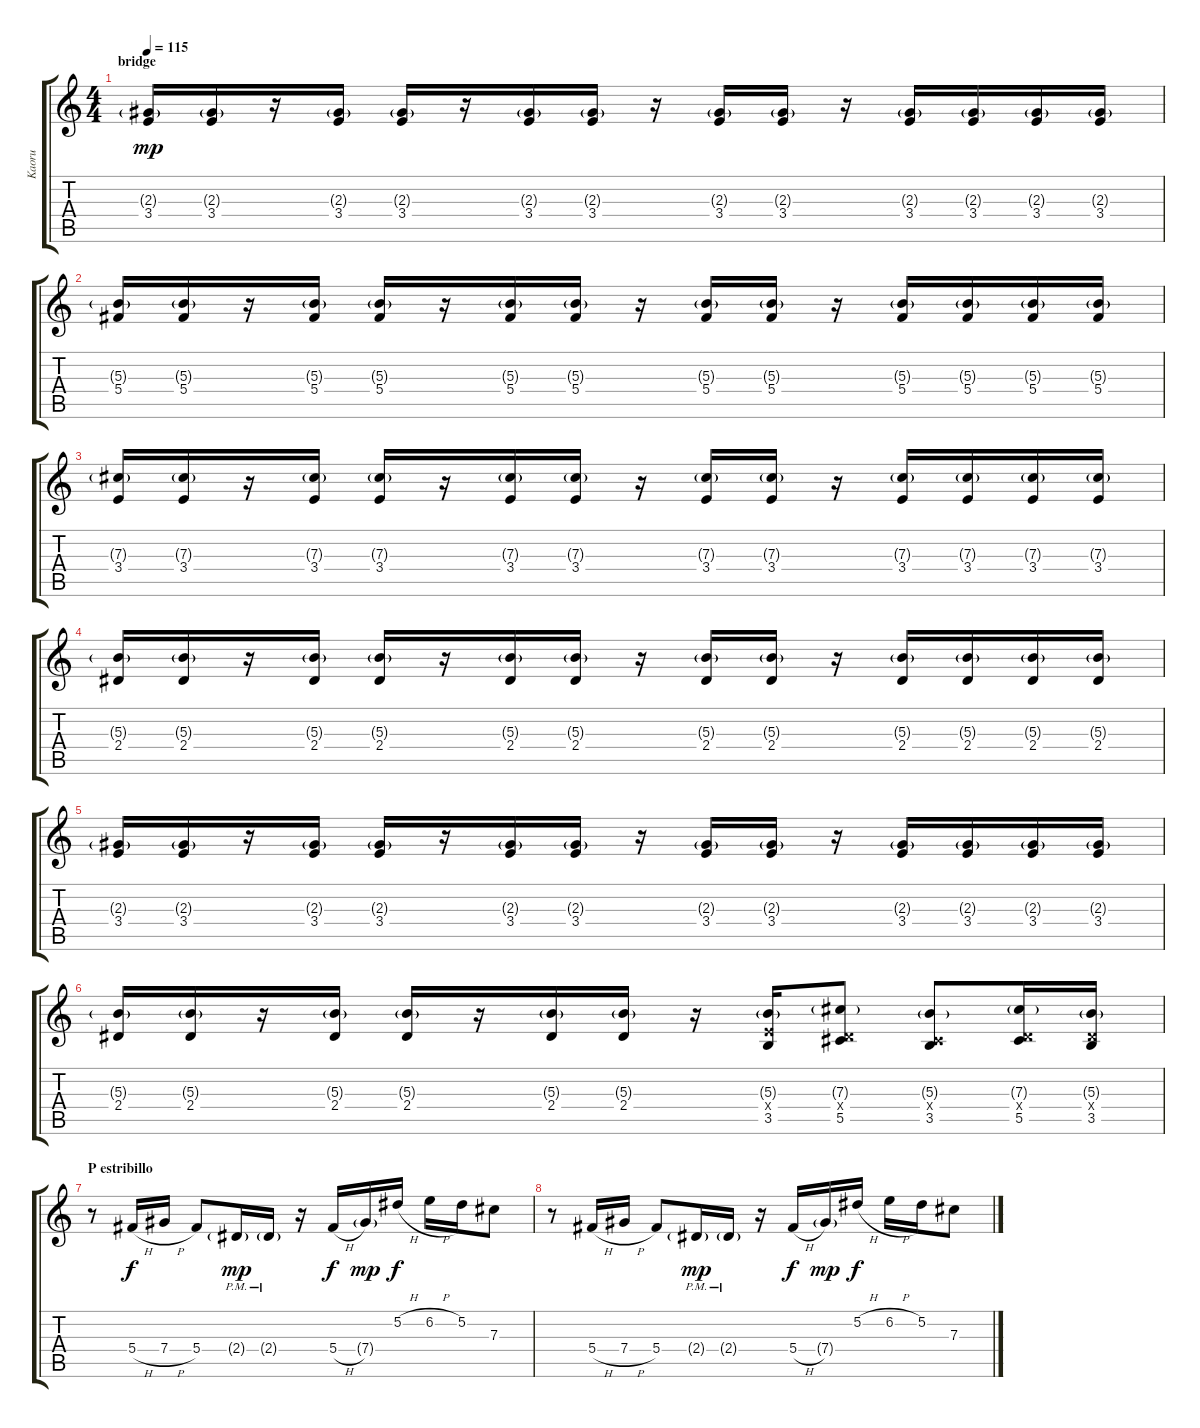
\track ("Kaoru" "Kaoru") {instrument overdrivenguitar}
\staff {score tabs}
\tuning (Eb4 Bb3 Gb3 Db3 Ab2 Db2) {hide}
\ts (4 4)
\section ("" "bridge")
\tempo 115
\clef g2
\ks c
(2.3{g} 3.4).16{dy mp volume 11} (2.3{g} 3.4).16 r.16 (2.3{g} 3.4).16 (2.3{g} 3.4).16 r.16 (2.3{g} 3.4).16 (2.3{g} 3.4).16 r.16 (2.3{g} 3.4).16 (2.3{g} 3.4).16 r.16 (2.3{g} 3.4).16 (2.3{g} 3.4).16 (2.3{g} 3.4).16 (2.3{g} 3.4).16 |
(5.3{g} 5.4).16 (5.3{g} 5.4).16 r.16 (5.3{g} 5.4).16 (5.3{g} 5.4).16 r.16 (5.3{g} 5.4).16 (5.3{g} 5.4).16 r.16 (5.3{g} 5.4).16 (5.3{g} 5.4).16 r.16 (5.3{g} 5.4).16 (5.3{g} 5.4).16 (5.3{g} 5.4).16 (5.3{g} 5.4).16 |
(7.3{g} 3.4).16 (7.3{g} 3.4).16 r.16 (7.3{g} 3.4).16 (7.3{g} 3.4).16 r.16 (7.3{g} 3.4).16 (7.3{g} 3.4).16 r.16 (7.3{g} 3.4).16 (7.3{g} 3.4).16 r.16 (7.3{g} 3.4).16 (7.3{g} 3.4).16 (7.3{g} 3.4).16 (7.3{g} 3.4).16 |
(5.3{g} 2.4).16 (5.3{g} 2.4).16 r.16 (5.3{g} 2.4).16 (5.3{g} 2.4).16 r.16 (5.3{g} 2.4).16 (5.3{g} 2.4).16 r.16 (5.3{g} 2.4).16 (5.3{g} 2.4).16 r.16 (5.3{g} 2.4).16 (5.3{g} 2.4).16 (5.3{g} 2.4).16 (5.3{g} 2.4).16 |
(2.3{g} 3.4).16 (2.3{g} 3.4).16 r.16 (2.3{g} 3.4).16 (2.3{g} 3.4).16 r.16 (2.3{g} 3.4).16 (2.3{g} 3.4).16 r.16 (2.3{g} 3.4).16 (2.3{g} 3.4).16 r.16 (2.3{g} 3.4).16 (2.3{g} 3.4).16 (2.3{g} 3.4).16 (2.3{g} 3.4).16 |
(5.3{g} 2.4).16 (5.3{g} 2.4).16 r.16 (5.3{g} 2.4).16 (5.3{g} 2.4).16 r.16 (5.3{g} 2.4).16 (5.3{g} 2.4).16 r.16 (5.3{g} 3.4{x} 3.5).16 (7.3{g} 2.4{x} 5.5).8 (5.3{g} 0.4{x} 3.5).8 (7.3{g} 2.4{x} 5.5).16 (5.3{g} 2.4{x} 3.5).16 |
\section ("" "P estribillo")
r.8{volume 12 balance 0 instrument overdrivenguitar} 5.4{h}.16{dy f} 7.4{h}.16 5.4.8 2.4{g pm}.16{dy mp} 2.4{g pm}.16 r.16 5.4{h}.16{dy f} 7.4{g}.16{dy mp} 5.2{h}.16{dy f} 6.2{h}.16 5.2.16 7.3.8 |
r.8 5.4{h}.16 7.4{h}.16 5.4.8 2.4{g pm}.16{dy mp} 2.4{g pm}.16 r.16 5.4{h}.16{dy f} 7.4{g}.16{dy mp} 5.2{h}.16{dy f} 6.2{h}.16 5.2.16 7.3.8
